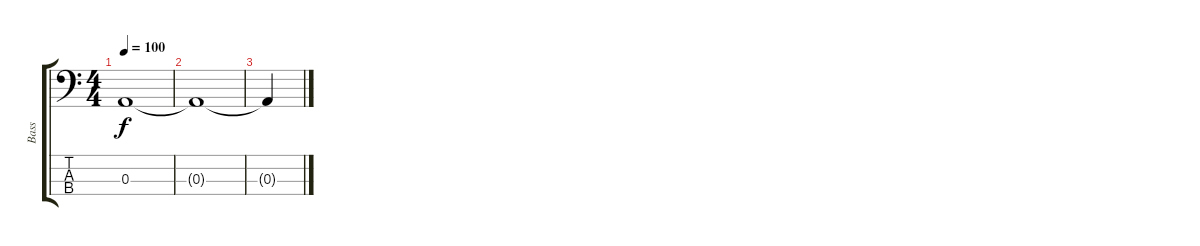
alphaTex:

\track ("Bass" "Bass") {instrument acousticbass}
\staff {score tabs}
\tuning (G2 D2 A1 E1) {hide}
\ts (4 4)
\tempo 100
\clef f4
\ks c
0.3.1{dy f} |
0.3{t}.1 |
0.3{t}.4
